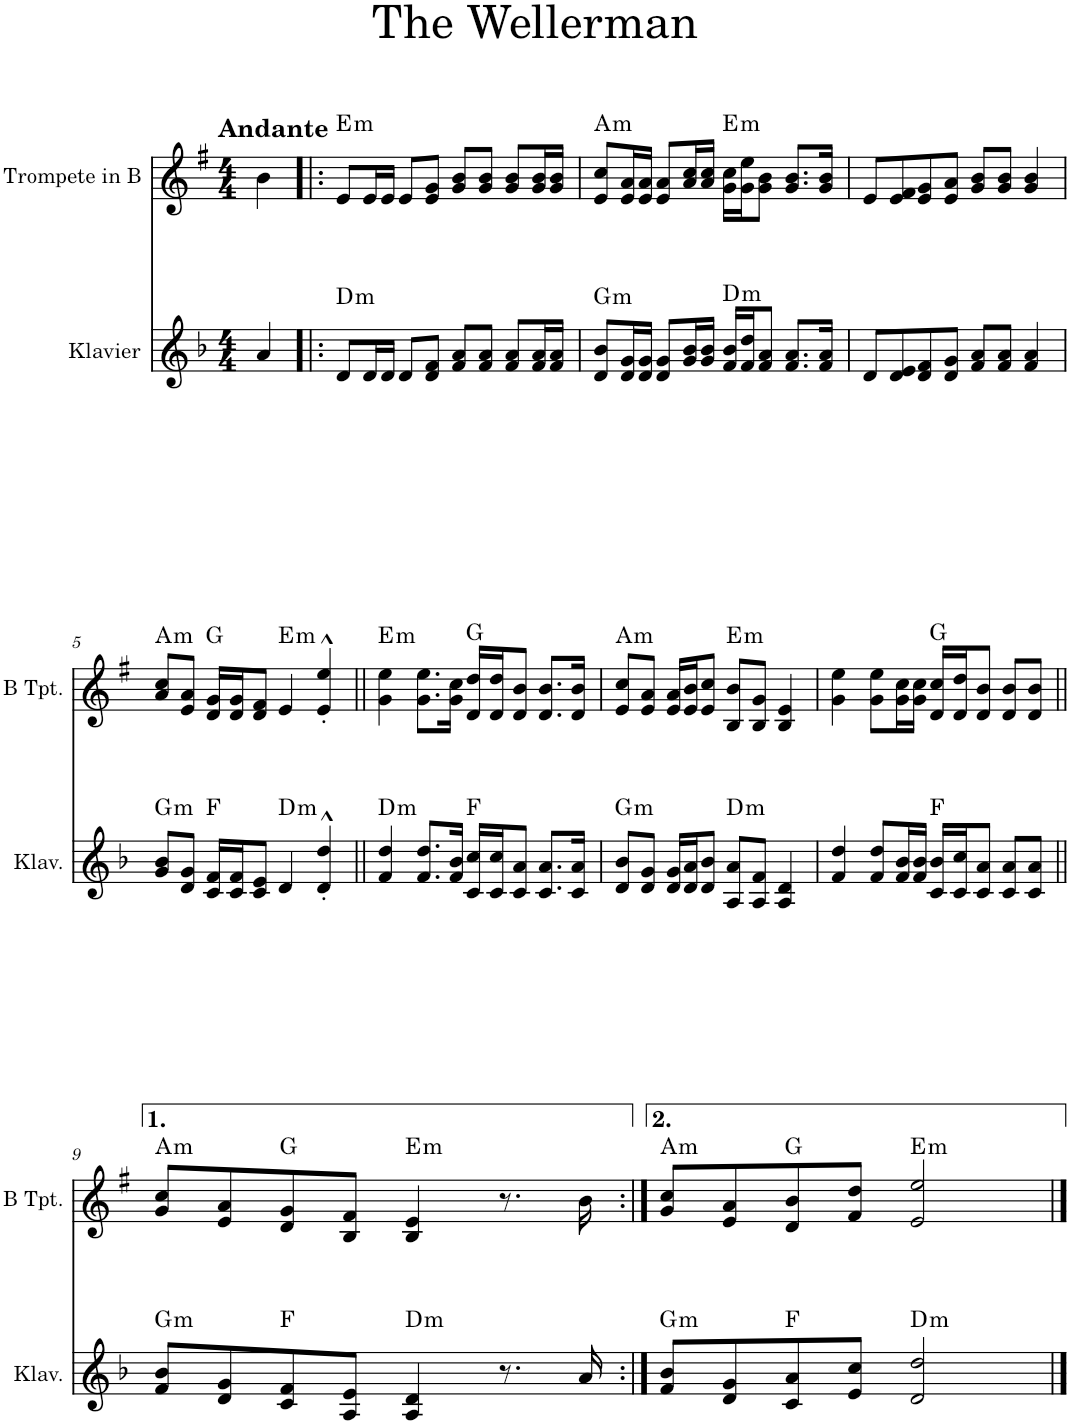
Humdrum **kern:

**kern	**harte	**kern	**harte
*part2	*part2	*part1	*part1
*staff2	*	*staff1	*
*I"Klavier	*	*I"Trompete in B	*
*I'Klav.	*	*	*
*clefG2	*	*clefG2	*
*	*	*Trd1c2	*
*k[b-]	*	*k[f#]	*
*M4/4	*	*M4/4	*
=1	=1	=1	=1
!	!	!LO:TX:a:B:t=Andante	!
4a/	.	4b\	.
=2!|:	=2!|:	=2!|:	=2!|:
!	!LO:H:kt=m	!	!LO:H:kt=m
8d/L	D:min	8e/L	E:min
16d/L	.	16e/L	.
16d/JJ	.	16e/JJ	.
8d/L	.	8e/L	.
8d/ 8f/J	.	8e/ 8g/J	.
8f/ 8a/L	.	8g/ 8b/L	.
8f/ 8a/J	.	8g/ 8b/J	.
8f/ 8a/L	.	8g/ 8b/L	.
16f/ 16a/L	.	16g/ 16b/L	.
16f/ 16a/JJ	.	16g/ 16b/JJ	.
=3	=3	=3	=3
!	!LO:H:kt=m	!	!LO:H:kt=m
8d/ 8b-/L	G:min	8e/ 8cc/L	A:min
16d/ 16g/L	.	16e/ 16a/L	.
16d/ 16g/JJ	.	16e/ 16a/JJ	.
8d/ 8g/L	.	8e/ 8a/L	.
16g/ 16b-/L	.	16a/ 16cc/L	.
16g/ 16b-/JJ	.	16a/ 16cc/JJ	.
!	!LO:H:kt=m	!	!LO:H:kt=m
16f/ 16b-/LL	D:min	16g\ 16cc\LL	E:min
16f/ 16dd/J	.	16g\ 16ee\J	.
8f/ 8a/J	.	8g\ 8b\J	.
8.f/ 8.a/L	.	8.g/ 8.b/L	.
16f/ 16a/Jk	.	16g/ 16b/Jk	.
=4	=4	=4	=4
8d/L	.	8e/L	.
8d/ 8e/	.	8e/ 8f#/	.
8d/ 8f/	.	8e/ 8g/	.
8d/ 8g/J	.	8e/ 8a/J	.
8f/ 8a/L	.	8g/ 8b/L	.
8f/ 8a/J	.	8g/ 8b/J	.
4f/ 4a/	.	4g/ 4b/	.
!!LO:LB:g=z
=5	=5	=5	=5
!	!LO:H:kt=m	!	!LO:H:kt=m
8g/ 8b-/L	G:min	8a/ 8cc/L	A:min
8d/ 8g/J	.	8e/ 8a/J	.
16c/ 16f/LL	F:maj	16d/ 16g/LL	G:maj
16c/ 16f/J	.	16d/ 16g/J	.
8c/ 8e/J	.	8d/ 8f#/J	.
!	!LO:H:kt=m	!	!LO:H:kt=m
4d/	D:min	4e/	E:min
4d/'^^ 4dd/'^^	.	4e/'^^ 4ee/'^^	.
=6||	=6||	=6||	=6||
!	!LO:H:kt=m	!	!LO:H:kt=m
4f/ 4dd/	D:min	4g\ 4ee\	E:min
8.f/ 8.dd/L	.	8.g\ 8.ee\L	.
16f/ 16b-/Jk	.	16g\ 16cc\Jk	.
16c/ 16cc/LL	F:maj	16d/ 16dd/LL	G:maj
16c/ 16cc/J	.	16d/ 16dd/J	.
8c/ 8a/J	.	8d/ 8b/J	.
8.c/ 8.a/L	.	8.d/ 8.b/L	.
16c/ 16a/Jk	.	16d/ 16b/Jk	.
=7	=7	=7	=7
!	!LO:H:kt=m	!	!LO:H:kt=m
8d/ 8b-/L	G:min	8e/ 8cc/L	A:min
8d/ 8g/J	.	8e/ 8a/J	.
16d/ 16g/LL	.	16e/ 16a/LL	.
16d/ 16a/J	.	16e/ 16b/J	.
8d/ 8b-/J	.	8e/ 8cc/J	.
!	!LO:H:kt=m	!	!LO:H:kt=m
8A/ 8a/L	D:min	8B/ 8b/L	E:min
8A/ 8f/J	.	8B/ 8g/J	.
4A/ 4d/	.	4B/ 4e/	.
=8	=8	=8	=8
4f/ 4dd/	.	4g\ 4ee\	.
8f/ 8dd/L	.	8g\ 8ee\L	.
16f/ 16b-/L	.	16g\ 16cc\L	.
16f/ 16b-/JJ	.	16g\ 16cc\JJ	.
16c/ 16b-/LL	F:maj	16d/ 16cc/LL	G:maj
16c/ 16cc/J	.	16d/ 16dd/J	.
8c/ 8a/J	.	8d/ 8b/J	.
8c/ 8a/L	.	8d/ 8b/L	.
8c/ 8a/J	.	8d/ 8b/J	.
!!LO:LB:g=z
=9||	=9||	=9||	=9||
!	!LO:H:kt=m	!	!LO:H:kt=m
8f/ 8b-/L	G:min	8g/ 8cc/L	A:min
8d/ 8g/	.	8e/ 8a/	.
8c/ 8f/	F:maj	8d/ 8g/	G:maj
8A/ 8e/J	.	8B/ 8f#/J	.
!	!LO:H:kt=m	!	!LO:H:kt=m
4A/ 4d/	D:min	4B/ 4e/	E:min
8.r	.	8.r	.
16a/	.	16b\	.
=10:|!	=10:|!	=10:|!	=10:|!
!	!LO:H:kt=m	!	!LO:H:kt=m
8f/ 8b-/L	G:min	8g/ 8cc/L	A:min
8d/ 8g/	.	8e/ 8a/	.
8c/ 8a/	F:maj	8d/ 8b/	G:maj
8e/ 8cc/J	.	8f#/ 8dd/J	.
!	!LO:H:kt=m	!	!LO:H:kt=m
2d/ 2dd/	D:min	2e/ 2ee/	E:min
==	==	==	==
*-	*-	*-	*-
